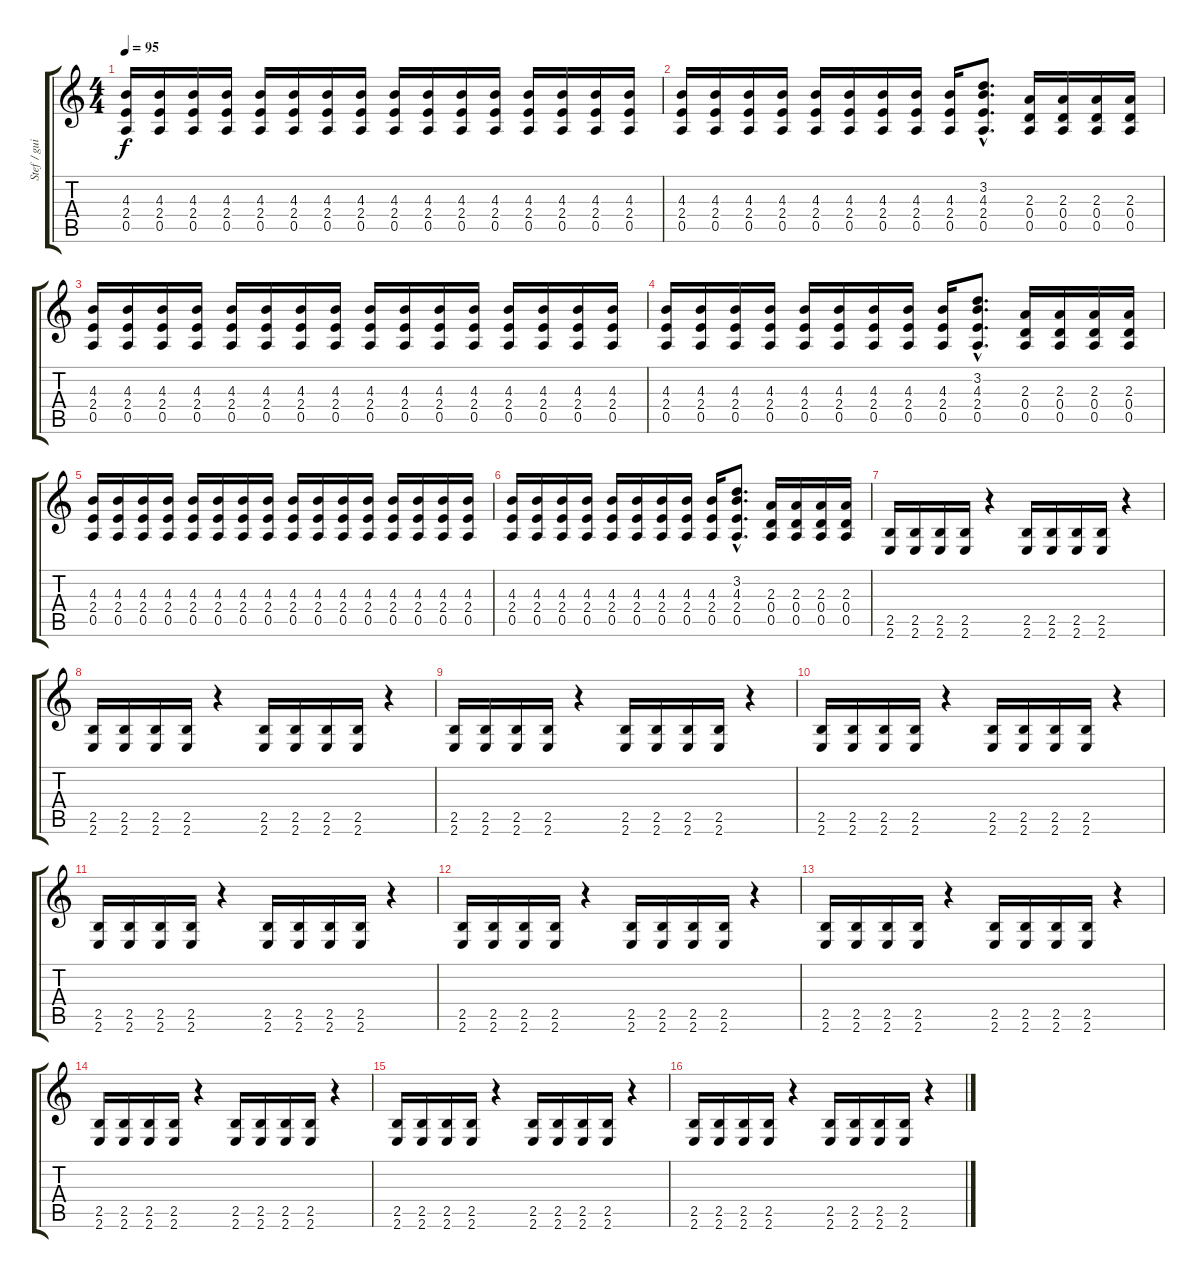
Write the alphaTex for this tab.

\track ("Stef / guitar 2" "Stef / gui") {instrument distortionguitar}
\staff {score tabs}
\tuning (E4 B3 G3 D3 A2 D2) {hide}
\ts (4 4)
\tempo 95
\clef g2
\ks c
(4.3 2.4 0.5).16{dy f volume 13} (4.3 2.4 0.5).16 (4.3 2.4 0.5).16 (4.3 2.4 0.5).16 (4.3 2.4 0.5).16 (4.3 2.4 0.5).16 (4.3 2.4 0.5).16 (4.3 2.4 0.5).16 (4.3 2.4 0.5).16 (4.3 2.4 0.5).16 (4.3 2.4 0.5).16 (4.3 2.4 0.5).16 (4.3 2.4 0.5).16 (4.3 2.4 0.5).16 (4.3 2.4 0.5).16 (4.3 2.4 0.5).16 |
(4.3 2.4 0.5).16{volume 13} (4.3 2.4 0.5).16 (4.3 2.4 0.5).16 (4.3 2.4 0.5).16 (4.3 2.4 0.5).16 (4.3 2.4 0.5).16 (4.3 2.4 0.5).16 (4.3 2.4 0.5).16 (4.3 2.4 0.5).16 (3.2{hac} 4.3{hac} 2.4{hac} 0.5{hac}).8{d} (2.3 0.4 0.5).16 (2.3 0.4 0.5).16 (2.3 0.4 0.5).16 (2.3 0.4 0.5).16 |
(4.3 2.4 0.5).16{volume 13} (4.3 2.4 0.5).16 (4.3 2.4 0.5).16 (4.3 2.4 0.5).16 (4.3 2.4 0.5).16 (4.3 2.4 0.5).16 (4.3 2.4 0.5).16 (4.3 2.4 0.5).16 (4.3 2.4 0.5).16 (4.3 2.4 0.5).16 (4.3 2.4 0.5).16 (4.3 2.4 0.5).16 (4.3 2.4 0.5).16 (4.3 2.4 0.5).16 (4.3 2.4 0.5).16 (4.3 2.4 0.5).16 |
(4.3 2.4 0.5).16{volume 13} (4.3 2.4 0.5).16 (4.3 2.4 0.5).16 (4.3 2.4 0.5).16 (4.3 2.4 0.5).16 (4.3 2.4 0.5).16 (4.3 2.4 0.5).16 (4.3 2.4 0.5).16 (4.3 2.4 0.5).16 (3.2{hac} 4.3{hac} 2.4{hac} 0.5{hac}).8{d} (2.3 0.4 0.5).16 (2.3 0.4 0.5).16 (2.3 0.4 0.5).16 (2.3 0.4 0.5).16 |
(4.3 2.4 0.5).16{volume 13} (4.3 2.4 0.5).16 (4.3 2.4 0.5).16 (4.3 2.4 0.5).16 (4.3 2.4 0.5).16 (4.3 2.4 0.5).16 (4.3 2.4 0.5).16 (4.3 2.4 0.5).16 (4.3 2.4 0.5).16 (4.3 2.4 0.5).16 (4.3 2.4 0.5).16 (4.3 2.4 0.5).16 (4.3 2.4 0.5).16 (4.3 2.4 0.5).16 (4.3 2.4 0.5).16 (4.3 2.4 0.5).16 |
(4.3 2.4 0.5).16{volume 13} (4.3 2.4 0.5).16 (4.3 2.4 0.5).16 (4.3 2.4 0.5).16 (4.3 2.4 0.5).16 (4.3 2.4 0.5).16 (4.3 2.4 0.5).16 (4.3 2.4 0.5).16 (4.3 2.4 0.5).16 (3.2{hac} 4.3{hac} 2.4{hac} 0.5{hac}).8{d} (2.3 0.4 0.5).16 (2.3 0.4 0.5).16 (2.3 0.4 0.5).16 (2.3 0.4 0.5).16 |
(2.5 2.6).16{volume 15} (2.5 2.6).16 (2.5 2.6).16 (2.5 2.6).16 r.4 (2.5 2.6).16 (2.5 2.6).16 (2.5 2.6).16 (2.5 2.6).16 r.4 |
(2.5 2.6).16{volume 15} (2.5 2.6).16 (2.5 2.6).16 (2.5 2.6).16 r.4 (2.5 2.6).16 (2.5 2.6).16 (2.5 2.6).16 (2.5 2.6).16 r.4 |
(2.5 2.6).16{volume 16} (2.5 2.6).16 (2.5 2.6).16 (2.5 2.6).16 r.4 (2.5 2.6).16 (2.5 2.6).16 (2.5 2.6).16 (2.5 2.6).16 r.4 |
(2.5 2.6).16{volume 15} (2.5 2.6).16 (2.5 2.6).16 (2.5 2.6).16 r.4 (2.5 2.6).16 (2.5 2.6).16 (2.5 2.6).16 (2.5 2.6).16 r.4 |
(2.5 2.6).16{volume 15} (2.5 2.6).16 (2.5 2.6).16 (2.5 2.6).16 r.4 (2.5 2.6).16 (2.5 2.6).16 (2.5 2.6).16 (2.5 2.6).16 r.4 |
(2.5 2.6).16{volume 15} (2.5 2.6).16 (2.5 2.6).16 (2.5 2.6).16 r.4 (2.5 2.6).16 (2.5 2.6).16 (2.5 2.6).16 (2.5 2.6).16 r.4 |
(2.5 2.6).16{volume 16} (2.5 2.6).16 (2.5 2.6).16 (2.5 2.6).16 r.4 (2.5 2.6).16 (2.5 2.6).16 (2.5 2.6).16 (2.5 2.6).16 r.4 |
(2.5 2.6).16{volume 15} (2.5 2.6).16 (2.5 2.6).16 (2.5 2.6).16 r.4 (2.5 2.6).16 (2.5 2.6).16 (2.5 2.6).16 (2.5 2.6).16 r.4 |
(2.5 2.6).16{volume 15} (2.5 2.6).16 (2.5 2.6).16 (2.5 2.6).16 r.4 (2.5 2.6).16 (2.5 2.6).16 (2.5 2.6).16 (2.5 2.6).16 r.4 |
(2.5 2.6).16{volume 15} (2.5 2.6).16 (2.5 2.6).16 (2.5 2.6).16 r.4 (2.5 2.6).16 (2.5 2.6).16 (2.5 2.6).16 (2.5 2.6).16 r.4
